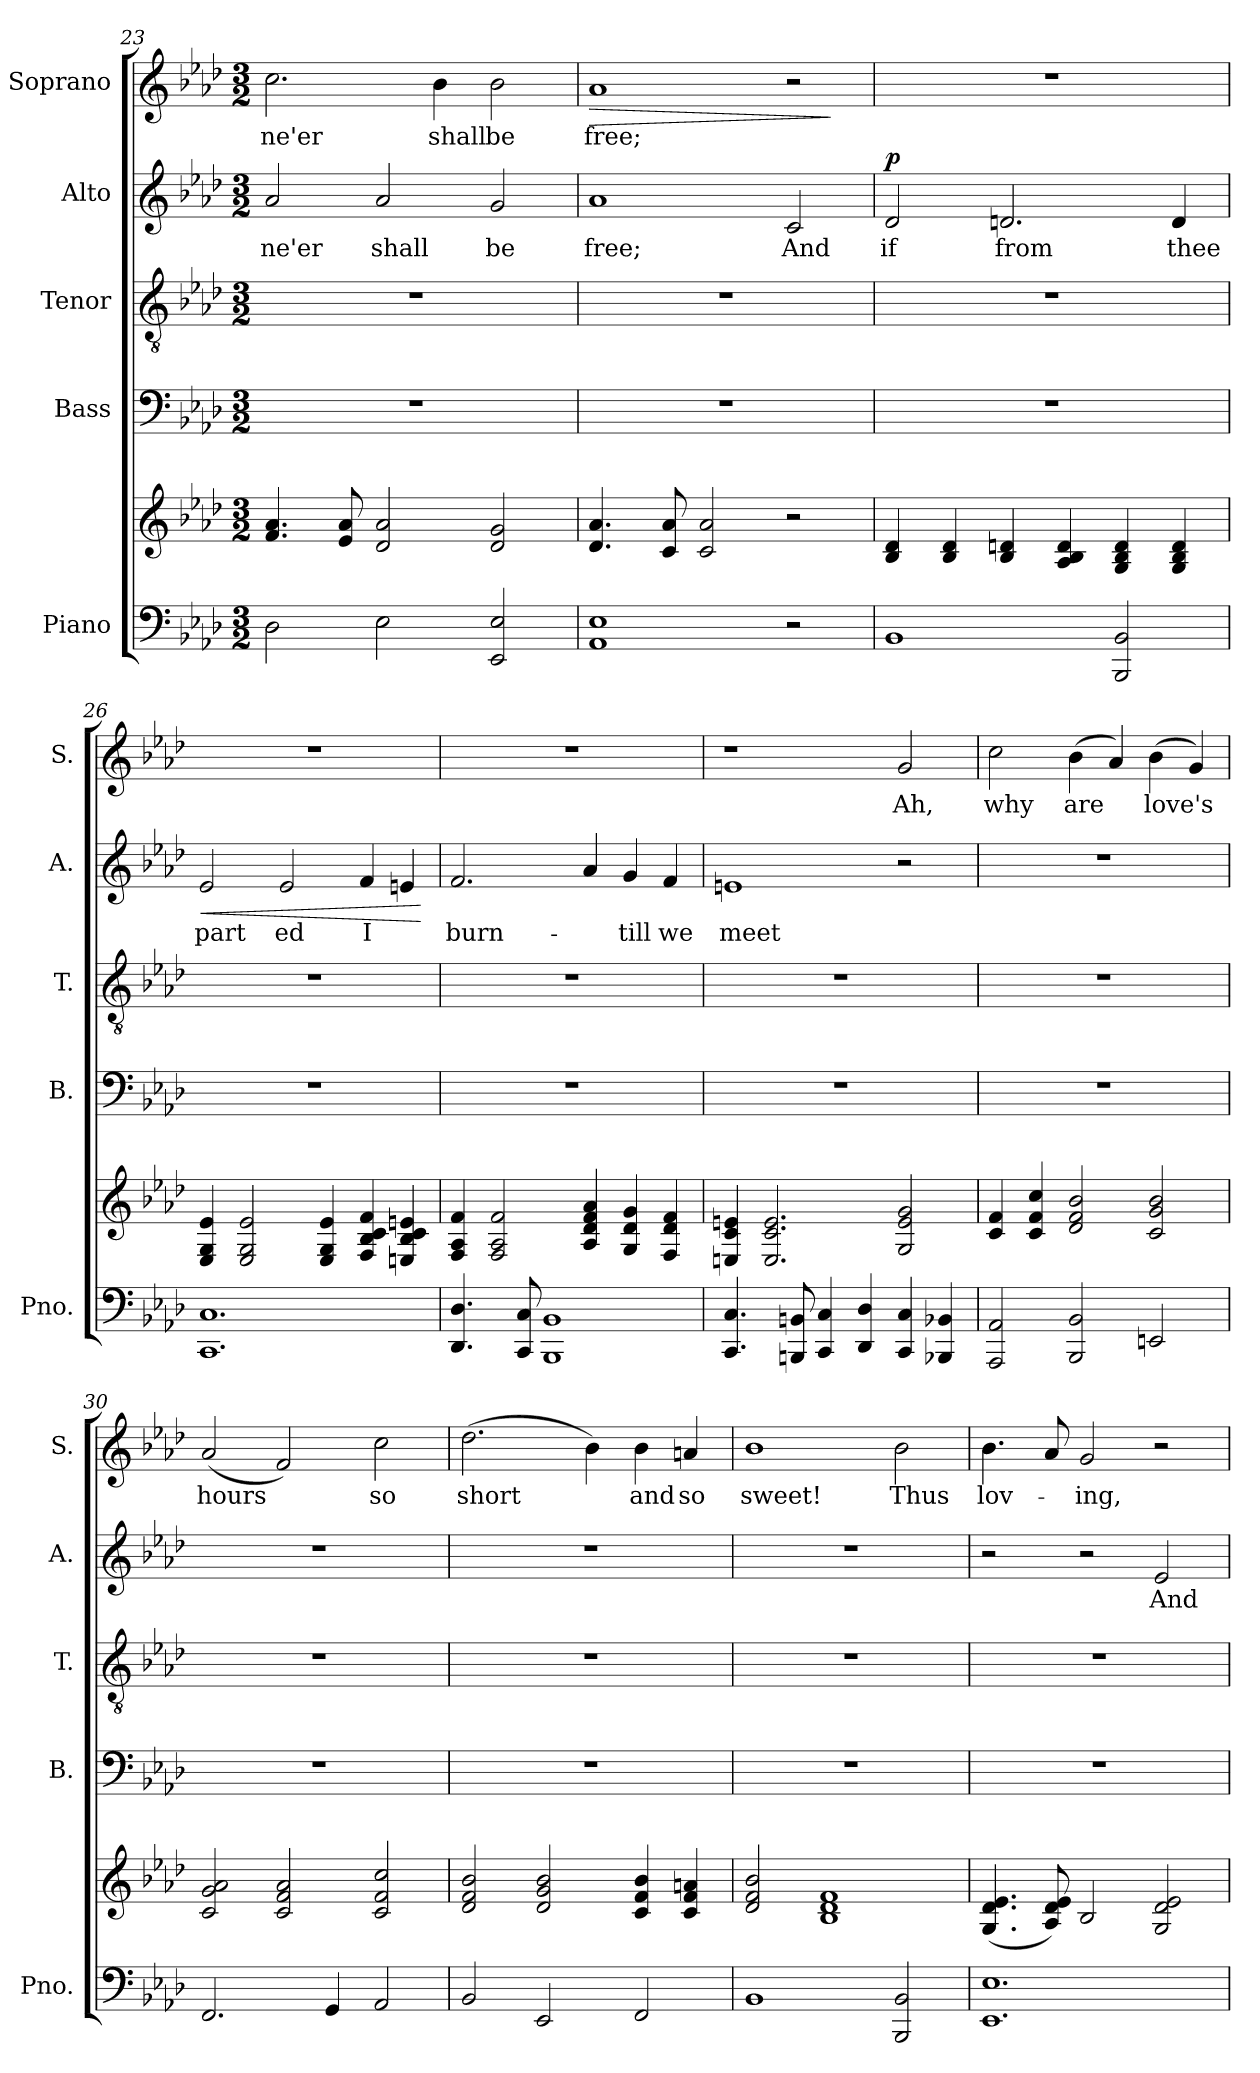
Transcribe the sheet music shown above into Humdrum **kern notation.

**kern	**kern	**kern	**kern	**kern	**text	**dynam	**kern	**text	**dynam
*part5	*part5	*part4	*part3	*part2	*part2	*part2	*part1	*part1	*part1
*staff6	*staff5	*staff4	*staff3	*staff2	*staff2	*staff2	*staff1	*staff1	*staff1
*I"Piano	*	*I"Bass	*I"Tenor	*I"Alto	*	*	*I"Soprano	*	*
*I'Pno.	*	*I'B.	*I'T.	*I'A.	*	*	*I'S.	*	*
!!LO:LB:g=z
*clefF4	*clefG2	*clefF4	*clefGv2	*clefG2	*	*	*clefG2	*	*
*k[b-e-a-d-]	*k[b-e-a-d-]	*k[b-e-a-d-]	*k[b-e-a-d-]	*k[b-e-a-d-]	*	*	*k[b-e-a-d-]	*	*
*M3/2	*M3/2	*M3/2	*M3/2	*M3/2	*	*	*M3/2	*	*
=23	=23	=23	=23	=23	=23	=23	=23	=23	=23
!	!	!	!	!	!LO:LY:b	!	!	!LO:LY:b	!
2D-\	4.f/ 4.a-/	1.r	1.r	2a-/	ne'er	.	2.cc\	ne'er	.
.	8e-/ 8a-/	.	.	.	.	.	.	.	.
!	!	!	!	!	!LO:LY:b	!	!	!	!
2E-\	2d-/ 2a-/	.	.	2a-/	shall	.	.	.	.
!	!	!	!	!	!	!	!	!LO:LY:b	!
.	.	.	.	.	.	.	4b-\	shall	.
!	!	!	!	!	!LO:LY:b	!	!	!LO:LY:b	!
2EE-/ 2E-/	2d-/ 2g/	.	.	2g/	be	.	2b-\	be	.
=24	=24	=24	=24	=24	=24	=24	=24	=24	=24
!	!	!	!	!	!LO:LY:b	!	!	!LO:LY:b	!LO:HP:b
1AA- 1E-	4.d-/ 4.a-/	1.r	1.r	1a-	free;	.	1a-	free;	>
.	8c/ 8a-/	.	.	.	.	.	.	.	.
.	2c/ 2a-/	.	.	.	.	.	.	.	.
!	!	!	!	!	!LO:LY:b	!	!	!	!
2r	2r	.	.	2c/	And	.	2r	.	.
.	.	.	.	.	.	.	.	.	]
=25	=25	=25	=25	=25	=25	=25	=25	=25	=25
!	!	!	!	!	!LO:LY:b	!LO:DY:b	!	!	!
1BB-	4B-/ 4d-/	1.r	1.r	2d-/	if	p	1.r	.	.
.	4B-/ 4d-/	.	.	.	.	.	.	.	.
!	!	!	!	!	!LO:LY:b	!	!	!	!
.	4B-/ 4dn/	.	.	2.dn/	from	.	.	.	.
.	4A-/ 4B-/ 4d/	.	.	.	.	.	.	.	.
2BBB-/ 2BB-/	4G/ 4B-/ 4d/	.	.	.	.	.	.	.	.
!	!	!	!	!	!LO:LY:b	!	!	!	!
.	4G/ 4B-/ 4d/	.	.	4d/	thee	.	.	.	.
=26	=26	=26	=26	=26	=26	=26	=26	=26	=26
!	!	!	!	!	!LO:LY:b	!LO:HP:b	!	!	!
1.CC 1.C	4E-/ 4G/ 4e-/	1.r	1.r	2e-/	part	<	1.r	.	.
.	2E-/ 2G/ 2e-/	.	.	.	.	.	.	.	.
!	!	!	!	!	!LO:LY:b	!	!	!	!
.	.	.	.	2e-/	ed	.	.	.	.
.	4E-/ 4G/ 4e-/	.	.	.	.	.	.	.	.
!	!	!	!	!	!LO:LY:b	!	!	!	!
.	4F/ 4B-/ 4c/ 4f/	.	.	4f/	I	.	.	.	.
.	4En/ 4B-/ 4c/ 4en/	.	.	4en/	.	.	.	.	.
.	.	.	.	.	.	[	.	.	.
!!LO:PB:g=z
=27	=27	=27	=27	=27	=27	=27	=27	=27	=27
!	!	!	!	!	!LO:LY:b	!	!	!	!
4.DD-/ 4.D-/	4F/ 4A-/ 4f/	1.r	1.r	2.f/	burn-	.	1.r	.	.
.	2F/ 2A-/ 2f/	.	.	.	.	.	.	.	.
8CC/ 8C/	.	.	.	.	.	.	.	.	.
1BBB- 1BB-	.	.	.	.	.	.	.	.	.
.	4A-/ 4d-/ 4f/ 4a-/	.	.	4a-/	.	.	.	.	.
!	!	!	!	!	!LO:LY:b	!	!	!	!
.	4G/ 4d-/ 4g/	.	.	4g/	-till	.	.	.	.
!	!	!	!	!	!LO:LY:b	!	!	!	!
.	4F/ 4d-/ 4f/	.	.	4f/	we	.	.	.	.
=28	=28	=28	=28	=28	=28	=28	=28	=28	=28
!	!	!	!	!	!LO:LY:b	!	!	!	!
4.CC/ 4.C/	4En/ 4c/ 4en/	1.r	1.r	1en	meet	.	1r	.	.
.	2.E/ 2.c/ 2.e/	.	.	.	.	.	.	.	.
8BBBn/ 8BBn/	.	.	.	.	.	.	.	.	.
4CC/ 4C/	.	.	.	.	.	.	.	.	.
4DD-/ 4D-/	.	.	.	.	.	.	.	.	.
!	!	!	!	!	!	!	!	!LO:LY:b	!
4CC/ 4C/	2G/ 2e/ 2g/	.	.	2r	.	.	2g/	Ah,	.
4BBB-X/ 4BB-X/	.	.	.	.	.	.	.	.	.
=29	=29	=29	=29	=29	=29	=29	=29	=29	=29
!	!	!	!	!	!	!	!	!LO:LY:b	!
2AAA-/ 2AA-/	4c/ 4f/	1.r	1.r	1.r	.	.	2cc\	why	.
.	4c/ 4f/ 4cc/	.	.	.	.	.	.	.	.
!	!	!	!	!	!	!	!	!LO:LY:b	!
2BBB-/ 2BB-/	2d-/ 2f/ 2b-/	.	.	.	.	.	(>4b-\	are	.
.	.	.	.	.	.	.	4a-/)	.	.
!	!	!	!	!	!	!	!	!LO:LY:b	!
2EEn/	2c/ 2g/ 2b-/	.	.	.	.	.	(>4b-\	love's	.
.	.	.	.	.	.	.	4g/)	.	.
=30	=30	=30	=30	=30	=30	=30	=30	=30	=30
!	!	!	!	!	!	!	!	!LO:LY:b	!
2.FF/	2c/ 2g/ 2a-/	1.r	1.r	1.r	.	.	(<2a-/	hours	.
.	2c/ 2f/ 2a-/	.	.	.	.	.	2f/)	.	.
4GG/	.	.	.	.	.	.	.	.	.
!	!	!	!	!	!	!	!	!LO:LY:b	!
2AA-/	2c/ 2f/ 2cc/	.	.	.	.	.	2cc\	so	.
!!LO:LB:g=z
=31	=31	=31	=31	=31	=31	=31	=31	=31	=31
!	!	!	!	!	!	!	!	!LO:LY:b	!
2BB-/	2d-/ 2f/ 2b-/	1.r	1.r	1.r	.	.	(>2.dd-\	short	.
2EE-/	2d-/ 2g/ 2b-/	.	.	.	.	.	.	.	.
.	.	.	.	.	.	.	4b-\)	.	.
!	!	!	!	!	!	!	!	!LO:LY:b	!
2FF/	4c/ 4f/ 4b-/	.	.	.	.	.	4b-\	and	.
!	!	!	!	!	!	!	!	!LO:LY:b	!
.	4c/ 4f/ 4an/	.	.	.	.	.	4an/	so	.
=32	=32	=32	=32	=32	=32	=32	=32	=32	=32
!	!	!	!	!	!	!	!	!LO:LY:b	!
1BB-	2d-/ 2f/ 2b-/	1.r	1.r	1.r	.	.	1b-	sweet!	.
.	1B- 1d- 1f	.	.	.	.	.	.	.	.
!	!	!	!	!	!	!	!	!LO:LY:b	!
2BBB-/ 2BB-/	.	.	.	.	.	.	2b-\	Thus	.
=33	=33	=33	=33	=33	=33	=33	=33	=33	=33
!	!	!	!	!	!	!	!	!LO:LY:b	!
1.EE- 1.E-	(<4.G/ 4.d-/ 4.e-/	1.r	1.r	2r	.	.	4.b-\	lov-	.
.	8A-/ 8d-/ 8e-/)	.	.	.	.	.	8a-/	.	.
!	!	!	!	!	!	!	!	!LO:LY:b	!
.	2B-/	.	.	2r	.	.	2g/	-ing,	.
!	!	!	!	!	!LO:LY:b	!	!	!	!
.	2G/ 2d-/ 2e-/	.	.	2e-/	And	.	2r	.	.
=	=	=	=	=	=	=	=	=	=
*-	*-	*-	*-	*-	*-	*-	*-	*-	*-
